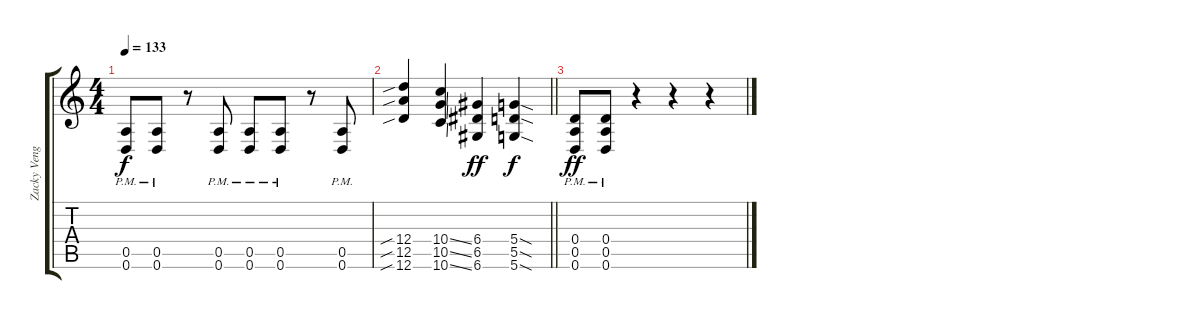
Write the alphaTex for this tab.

\track ("Zacky Vengeance [Guitar]" "Zacky Veng") {instrument distortionguitar}
\staff {score tabs}
\tuning (E4 B3 G3 D3 A2 D2) {hide}
\ts (4 4)
\tempo 133
\clef g2
\ks c
(0.5{pm} 0.6{pm}).8{dy f} (0.5{pm} 0.6{pm}).8 r.8 (0.5{pm} 0.6{pm}).8 (0.5{pm} 0.6{pm}).8 (0.5{pm} 0.6{pm}).8 r.8 (0.5{pm} 0.6{pm}).8 |
\barLineRight lightlight
(12.4{sib} 12.5{sib} 12.6{sib}).4 (10.4{ss} 10.5{ss} 10.6{ss}).4 (6.4 6.5 6.6).4{dy ff} (5.4{sod} 5.5{sod} 5.6{sod}).4{dy f} |
(0.4{pm} 0.5{pm} 0.6{pm}).8{dy ff} (0.4{pm} 0.5{pm} 0.6{pm}).8 r.4 r.4 r.4
